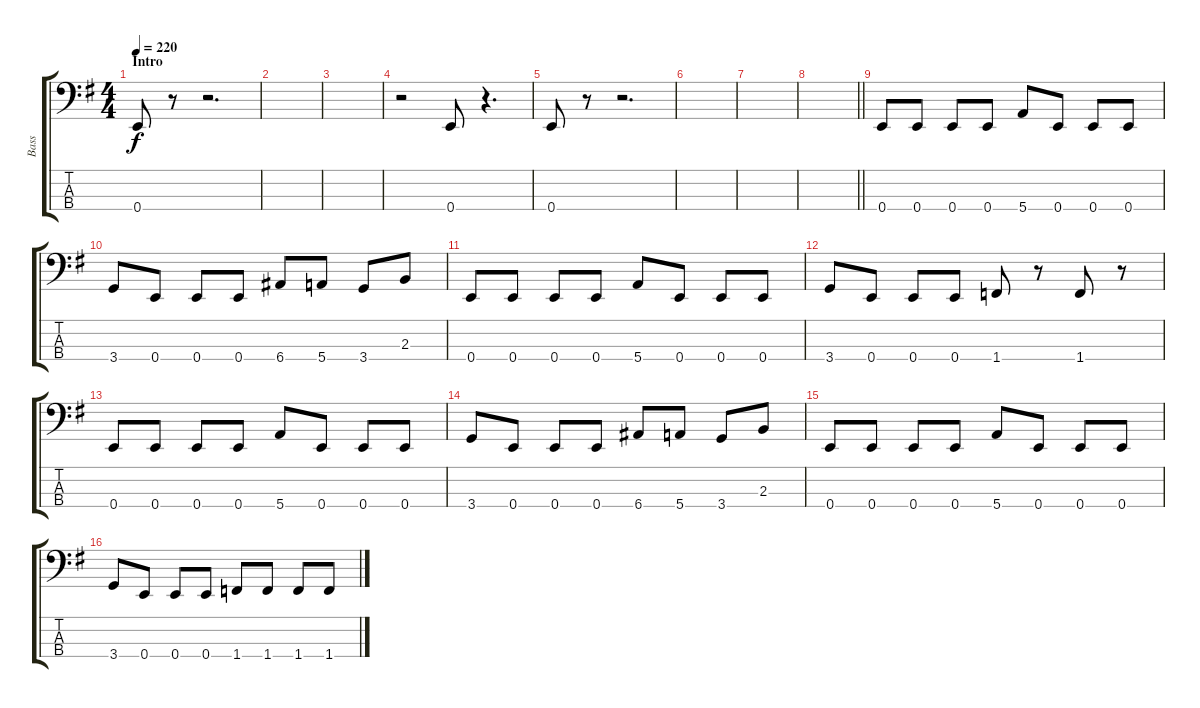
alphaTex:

\track ("Bass" "Bass") {instrument electricbassfinger}
\staff {score tabs}
\tuning (G2 D2 A1 E1) {hide}
\ts (4 4)
\section ("" "Intro")
\tempo 220
\clef f4
\ks g
0.4.8{dy f instrument electricbassfinger} r.8 r.2{d} |
|
|
r.2 0.4.8 r.4{d} |
0.4.8 r.8 r.2{d} |
|
|
\barLineRight lightlight
|
0.4.8 0.4.8 0.4.8 0.4.8 5.4.8 0.4.8 0.4.8 0.4.8 |
3.4.8 0.4.8 0.4.8 0.4.8 6.4.8 5.4.8 3.4.8 2.3.8 |
0.4.8 0.4.8 0.4.8 0.4.8 5.4.8 0.4.8 0.4.8 0.4.8 |
3.4.8 0.4.8 0.4.8 0.4.8 1.4.8 r.8 1.4.8 r.8 |
0.4.8 0.4.8 0.4.8 0.4.8 5.4.8 0.4.8 0.4.8 0.4.8 |
3.4.8 0.4.8 0.4.8 0.4.8 6.4.8 5.4.8 3.4.8 2.3.8 |
0.4.8 0.4.8 0.4.8 0.4.8 5.4.8 0.4.8 0.4.8 0.4.8 |
3.4.8 0.4.8 0.4.8 0.4.8 1.4.8 1.4.8 1.4.8 1.4.8
